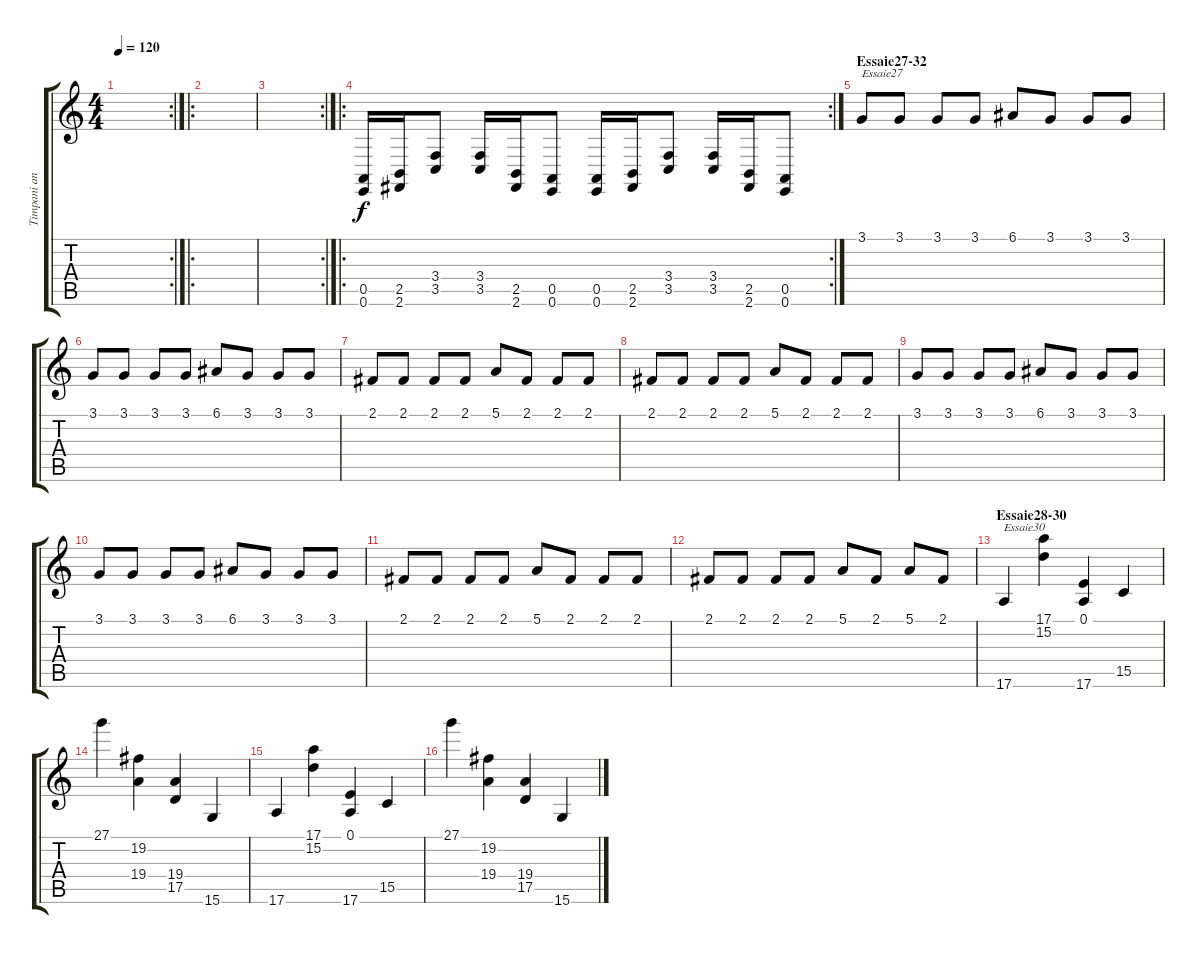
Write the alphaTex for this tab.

\track ("Timpani and Dist" "Timpani an") {instrument timpani}
\staff {score tabs}
\tuning (E4 B3 G3 D3 A2 E2) {hide}
\rc 2
\ts (4 4)
\tempo 120
\clef g2
\ks c
|
\ro
|
\rc 2
|
\ro
\rc 2
(0.5 0.6).16 (2.5 2.6).16 (3.4 3.5).8 (3.4 3.5).16 (2.5 2.6).16 (0.5 0.6).8 (0.5 0.6).16 (2.5 2.6).16 (3.4 3.5).8 (3.4 3.5).16 (2.5 2.6).16 (0.5 0.6).8 |
\section ("" "Essaie27-32")
3.1.8{txt "Essaie27" instrument timpani} 3.1.8 3.1.8 3.1.8 6.1.8 3.1.8 3.1.8 3.1.8 |
3.1.8 3.1.8 3.1.8 3.1.8 6.1.8 3.1.8 3.1.8 3.1.8 |
2.1.8 2.1.8 2.1.8 2.1.8 5.1.8 2.1.8 2.1.8 2.1.8 |
2.1.8 2.1.8 2.1.8 2.1.8 5.1.8 2.1.8 2.1.8 2.1.8 |
3.1.8 3.1.8 3.1.8 3.1.8 6.1.8 3.1.8 3.1.8 3.1.8 |
3.1.8 3.1.8 3.1.8 3.1.8 6.1.8 3.1.8 3.1.8 3.1.8 |
2.1.8 2.1.8 2.1.8 2.1.8 5.1.8 2.1.8 2.1.8 2.1.8 |
2.1.8 2.1.8 2.1.8 2.1.8 5.1.8 2.1.8 5.1.8 2.1.8 |
\section ("" "Essaie28-30")
17.6.4{txt "Essaie30" volume 0} (17.1 15.2).4{volume 6} (0.1 17.6).4 15.5.4 |
27.1.4 (19.2 19.4).4 (19.4 17.5).4 15.6.4 |
17.6.4{volume 13} (17.1 15.2).4 (0.1 17.6).4 15.5.4 |
27.1.4 (19.2 19.4).4 (19.4 17.5).4 15.6.4
